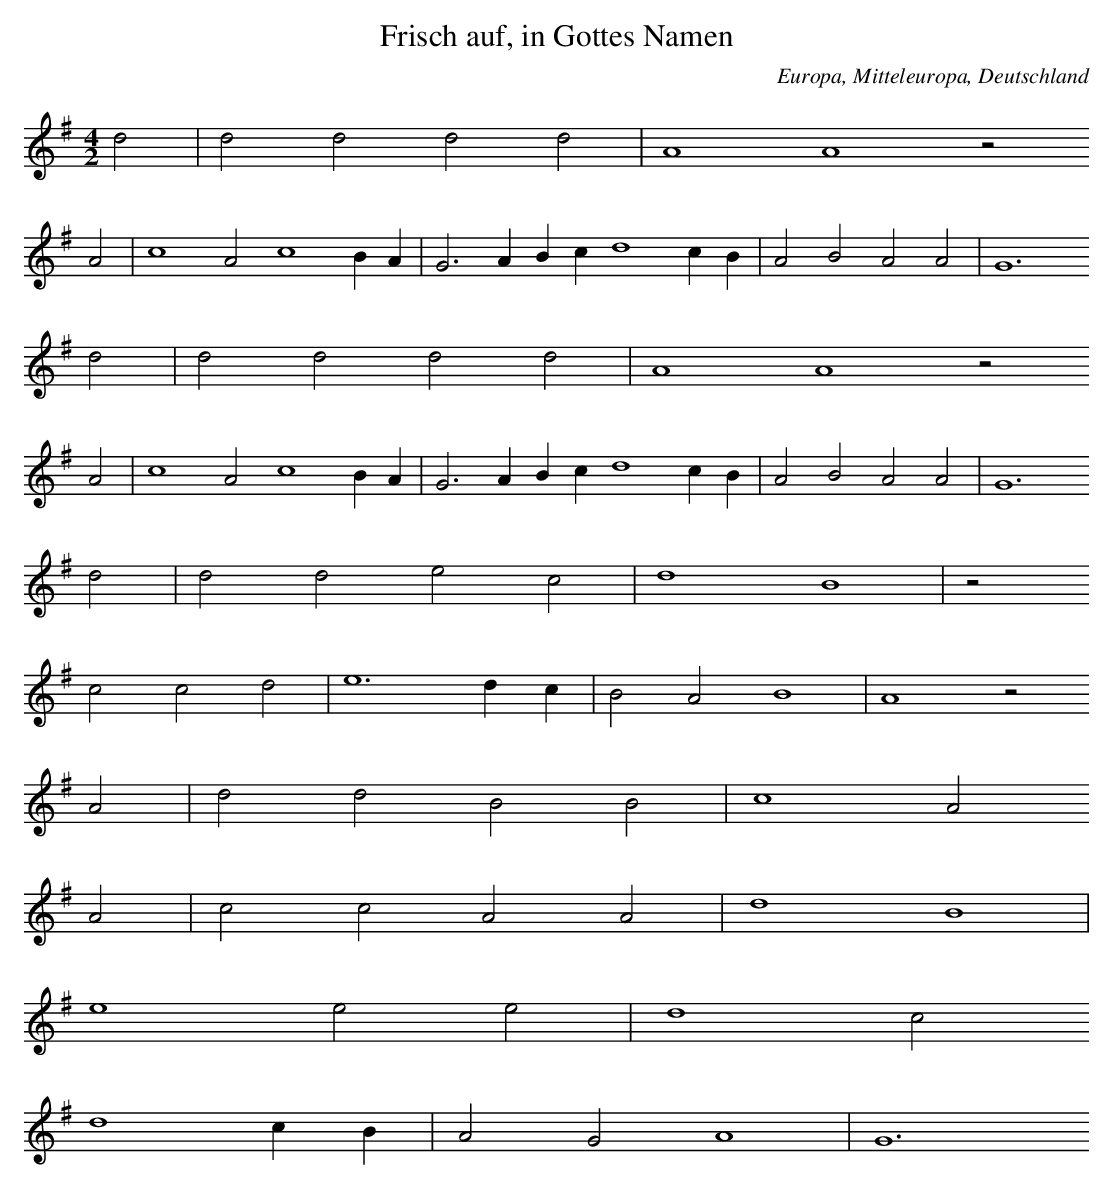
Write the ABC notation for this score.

X:1
T: Frisch auf, in Gottes Namen
O: Europa, Mitteleuropa, Deutschland
M: 4/2
L: 1/4
K: G
d2 | d2d2d2d2 | A4A4z2
A2 | c4A2c4BA | G3ABcd4cB | A2B2A2A2 | G6
d2 | d2d2d2d2 | A4A4z2
A2 | c4A2c4BA | G3ABcd4cB | A2B2A2A2 | G6
d2 | d2d2e2c2 | d4B4 | z2
c2c2d2 | e6dc | B2A2B4 | A4z2
A2 | d2d2B2B2 | c4A2
A2 | c2c2A2A2 | d4B4 |
e4e2e2 | d4c2
d4cB | A2G2A4 | G6
